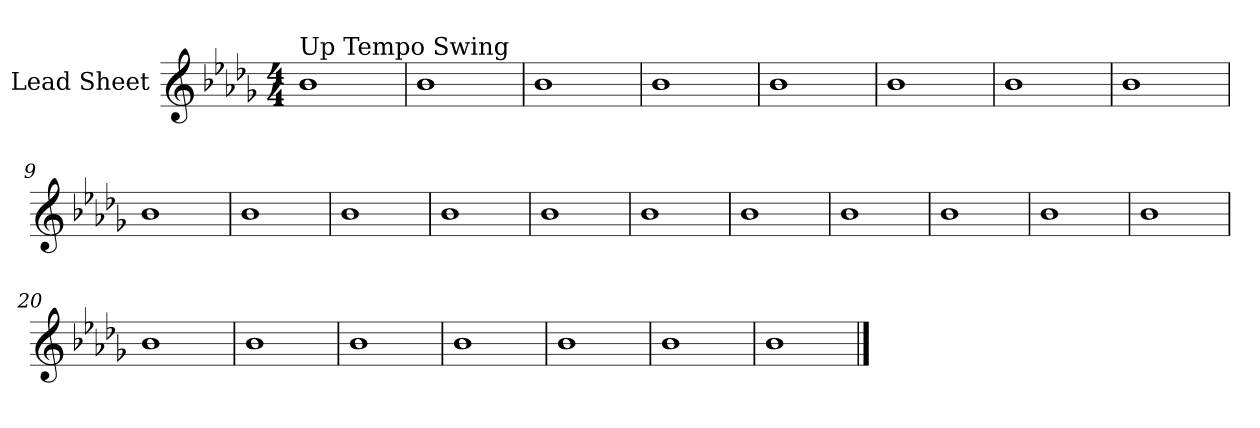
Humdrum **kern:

**kern
*part1
*staff1
*I"Lead Sheet
*clefG2
*k[b-e-a-d-g-]
*D-:
*M4/4
=1
!LO:TX:a:t=Up Tempo Swing
1b-
=2
1b-
=3
1b-
=4
1b-
!!LO:LB:g=z
=5
1b-
=6
1b-
=7
1b-
=8
1b-
!!LO:LB:g=z
=9
1b-
=10
1b-
=11
1b-
=12
1b-
!!LO:LB:g=z
=13
1b-
=14
1b-
=15
1b-
=16
1b-
!!LO:LB:g=z
=17
1b-
=18
1b-
=19
1b-
=20
1b-
!!LO:LB:g=z
=21
1b-
=22
1b-
=23
1b-
=24
1b-
!!LO:LB:g=z
=25
1b-
=26
1b-
==
*-
